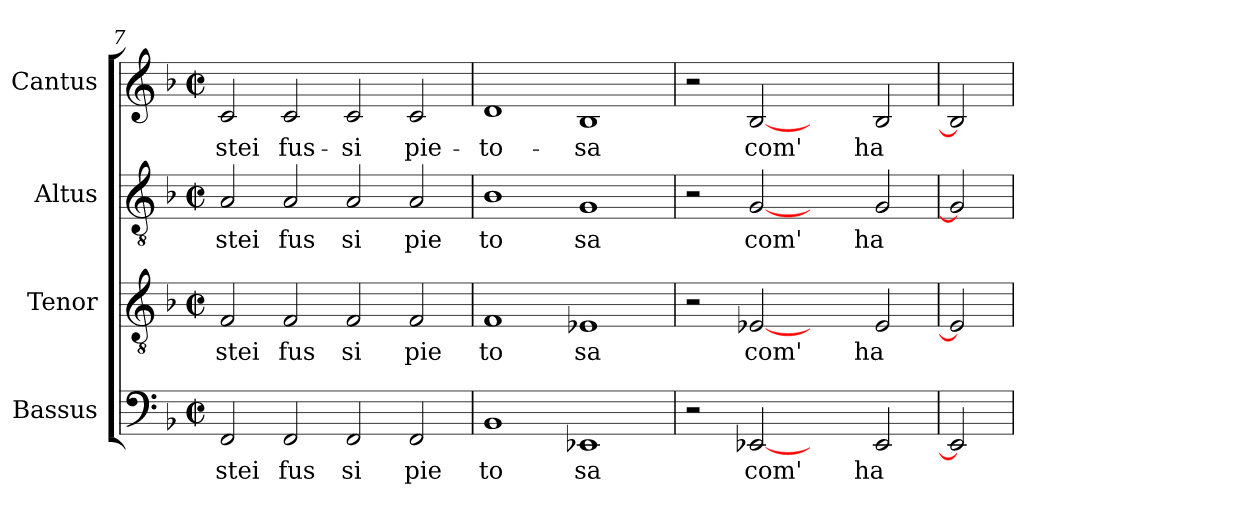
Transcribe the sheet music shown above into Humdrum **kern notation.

**kern	**text	**kern	**text	**kern	**text	**kern	**text
*part4	*part4	*part3	*part3	*part2	*part2	*part1	*part1
*staff4	*staff4	*staff3	*staff3	*staff2	*staff2	*staff1	*staff1
*I"Bassus	*	*I"Tenor	*	*I"Altus	*	*I"Cantus	*
*clefF4	*	*clefGv2	*	*clefGv2	*	*clefG2	*
*k[b-]	*	*k[b-]	*	*k[b-]	*	*k[b-]	*
*F:	*	*F:	*	*F:	*	*F:	*
*M2/2	*	*M2/2	*	*M2/2	*	*M2/2	*
*met(c|)	*	*met(c|)	*	*met(c|)	*	*met(c|)	*
=7	=7	=7	=7	=7	=7	=7	=7
!	!LO:LY:b:cj	!	!LO:LY:b:cj	!	!LO:LY:b:cj	!	!LO:LY:b:cj
2FF/	stei	2F/	stei	2A/	stei	2c/	-stei
!	!LO:LY:b:cj	!	!LO:LY:b:cj	!	!LO:LY:b:cj	!	!LO:LY:b:cj
2FF/	fus	2F/	fus	2A/	fus	2c/	fus-
!	!LO:LY:b:cj	!	!LO:LY:b:cj	!	!LO:LY:b:cj	!	!LO:LY:b:cj
2FF/	si	2F/	si	2A/	si	2c/	-si
!	!LO:LY:b:cj	!	!LO:LY:b:cj	!	!LO:LY:b:cj	!	!LO:LY:b:cj
2FF/	pie	2F/	pie	2A/	pie	2c/	pie-
=8	=8	=8	=8	=8	=8	=8	=8
!	!LO:LY:b:cj	!	!LO:LY:b:cj	!	!LO:LY:b:cj	!	!LO:LY:b:cj
1BB-	to	1F	to	1B-	to	1d	-to-
!	!LO:LY:b:cj	!	!LO:LY:b:cj	!	!LO:LY:b:cj	!	!LO:LY:b:cj
1EE-X	sa	1E-X	sa	1G	sa	1B-	-sa
=9	=9	=9	=9	=9	=9	=9	=9
2r	.	2r	.	2r	.	2r	.
!	!LO:LY:b:cj	!	!LO:LY:b:cj	!	!LO:LY:b:cj	!	!LO:LY:b:cj
[2EE-X	com'	[2E-X	com'	[2G	com'	[2B-	com'
2ryy	.	2ryy	.	2ryy	.	2ryy	.
!	!LO:LY:b:cj	!	!LO:LY:b:cj	!	!LO:LY:b:cj	!	!LO:LY:b:cj
2EE-/	ha	2E-/	ha	2G/	ha	2B-/	ha
=10	=10	=10	=10	=10	=10	=10	=10
2EE-]	.	2E-]	.	2G]	.	2B-]	.
=	=	=	=	=	=	=	=
*-	*-	*-	*-	*-	*-	*-	*-
